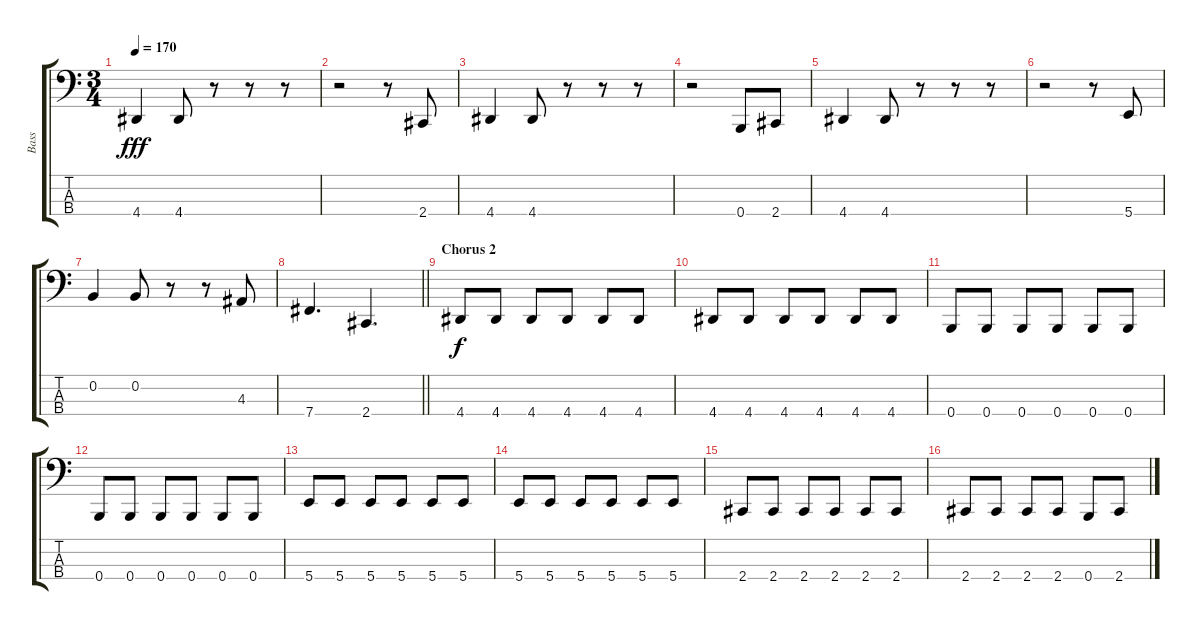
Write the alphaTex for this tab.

\track ("Bass" "Bass") {instrument electricbassfinger}
\staff {score tabs}
\tuning (E2 B1 Gb1 B0) {hide}
\ts (3 4)
\tempo 170
\clef f4
\ks c
4.4.4{dy fff} 4.4.8 r.8 r.8 r.8 |
r.2 r.8 2.4.8 |
4.4.4 4.4.8 r.8 r.8 r.8 |
r.2 0.4.8 2.4.8 |
4.4.4 4.4.8 r.8 r.8 r.8 |
r.2 r.8 5.4.8 |
0.2.4 0.2.8 r.8 r.8 4.3.8 |
\barLineRight lightlight
7.4.4{d} 2.4.4{d} |
\section ("" "Chorus 2")
4.4.8{dy f} 4.4.8 4.4.8 4.4.8 4.4.8 4.4.8 |
4.4.8 4.4.8 4.4.8 4.4.8 4.4.8 4.4.8 |
0.4.8 0.4.8 0.4.8 0.4.8 0.4.8 0.4.8 |
0.4.8 0.4.8 0.4.8 0.4.8 0.4.8 0.4.8 |
5.4.8 5.4.8 5.4.8 5.4.8 5.4.8 5.4.8 |
5.4.8 5.4.8 5.4.8 5.4.8 5.4.8 5.4.8 |
2.4.8 2.4.8 2.4.8 2.4.8 2.4.8 2.4.8 |
2.4.8 2.4.8 2.4.8 2.4.8 0.4.8 2.4.8
